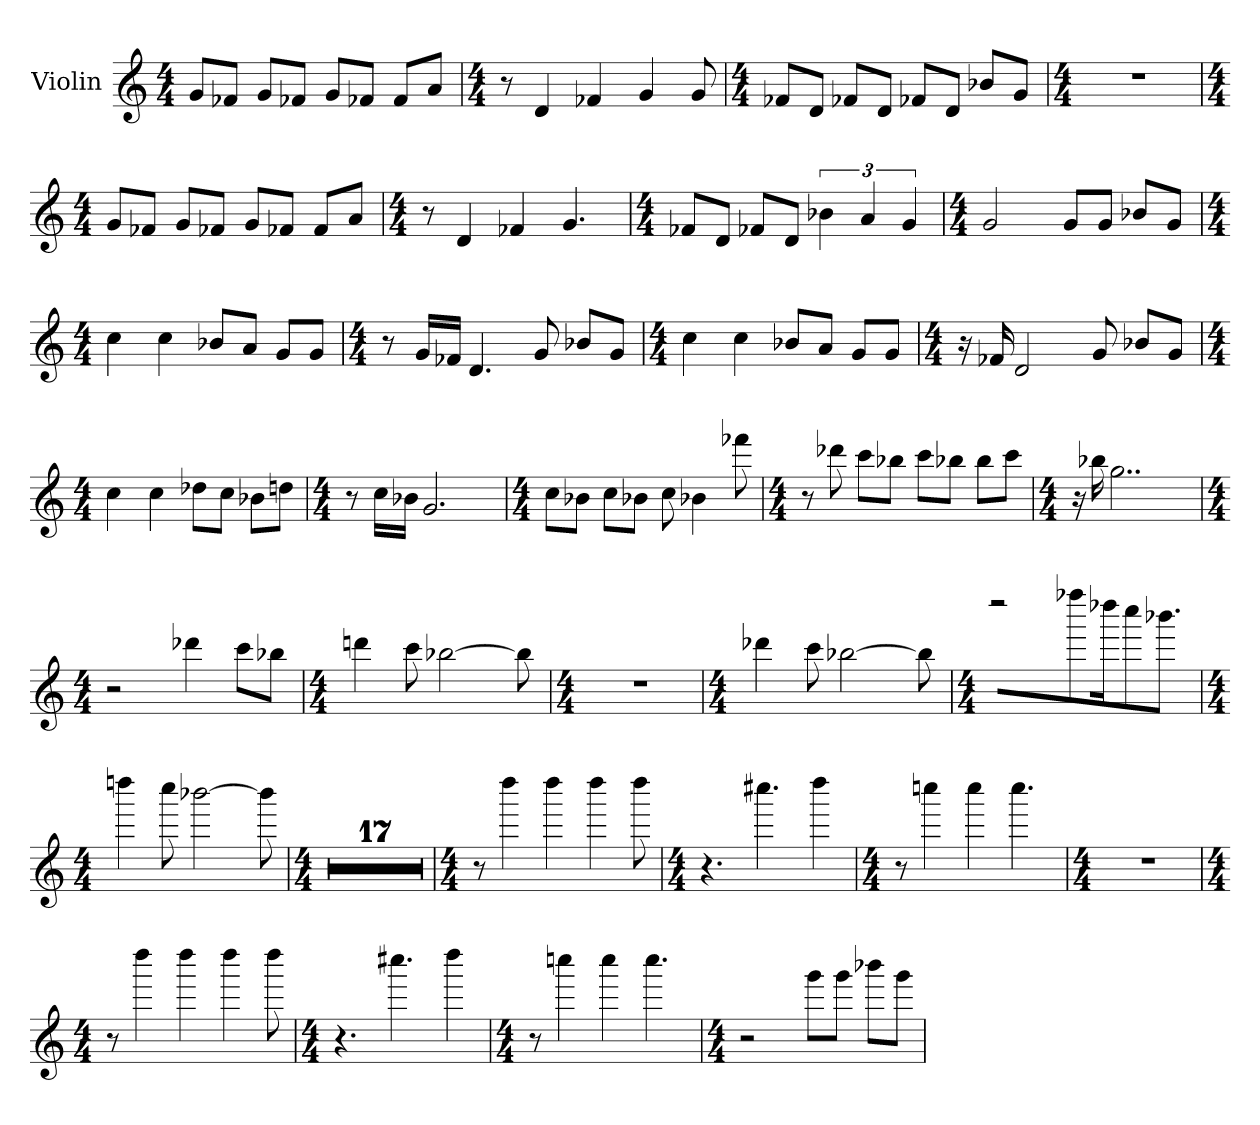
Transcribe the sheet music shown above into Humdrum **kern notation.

**kern
*part1
*staff1
*I"Violin
*I'Vln
*M4/4
=
8gL
8f-XJ
8gL
8f-XJ
8gL
8f-XJ
8f-L
8aJ
=
*M4/4
8r
4d
4f-X
4g
8g
=
*M4/4
8f-XL
8dJ
8f-XL
8dJ
8f-XL
8dJ
8b-XL
8gJ
=
*M4/4
1r
=
*M4/4
8gL
8f-XJ
8gL
8f-XJ
8gL
8f-XJ
8f-L
8aJ
=
*M4/4
8r
4d
4f-X
4.g
=
*M4/4
8f-XL
8dJ
8f-XL
8dJ
6b-X
6a
6g
=
*M4/4
2g
8gL
8gJ
8b-XL
8gJ
=
*M4/4
4cc
4cc
8b-XL
8aJ
8gL
8gJ
=
*M4/4
8r
16gLL
16f-XJJ
4.d
8g
8b-XL
8gJ
=
*M4/4
4cc
4cc
8b-XL
8aJ
8gL
8gJ
=
*M4/4
16r
16f-X
2d
8g
8b-XL
8gJ
=
*M4/4
4cc
4cc
8dd-XL
8ccJ
8b-XL
8ddnJ
=
*M4/4
8r
16ccLL
16b-XJJ
2.g
=
*M4/4
8ccL
8b-XJ
8ccL
8b-XJ
8cc
4b-X
8fff-X
=
*M4/4
8r
8ddd-X
8cccL
8bb-XJ
8cccL
8bb-XJ
8bb-L
8cccJ
=
*M4/4
16r
16bb-X
2..gg
=
*M4/4
2r
4ddd-X
8cccL
8bb-XJ
=
*M4/4
4dddn
8ccc
[2bb-X
8bb-]
=
*M4/4
1r
=
*M4/4
4ddd-X
8ccc
[2bb-X
8bb-]
=
*M4/4
2r
8ffff-XL
16dddd-XK
8ccccJ
8.bbb-XJ
=
*M4/4
4ddddn
8cccc
[2bbb-X
8bbb-]
=
*M4/4
1r
=
*M4/4
1r
=
*M4/4
1r
=
*M4/4
1r
=
*M4/4
1r
=
*M4/4
1r
=
*M4/4
1r
=
*M4/4
1r
=
*M4/4
1r
=
*M4/4
1r
=
*M4/4
1r
=
*M4/4
1r
=
*M4/4
1r
=
*M4/4
1r
=
*M4/4
1r
=
*M4/4
1r
=
*M4/4
1r
=
*M4/4
8r
4dddd
4dddd
4dddd
8dddd
=
*M4/4
4.r
4.cccc#X
4dddd
=
*M4/4
8r
4ccccn
4cccc
4.cccc
=
*M4/4
1r
=
*M4/4
8r
4dddd
4dddd
4dddd
8dddd
=
*M4/4
4.r
4.cccc#X
4dddd
=
*M4/4
8r
4ccccn
4cccc
4.cccc
=
*M4/4
2r
8gggL
8gggJ
8bbb-XL
8gggJ
=
*-
